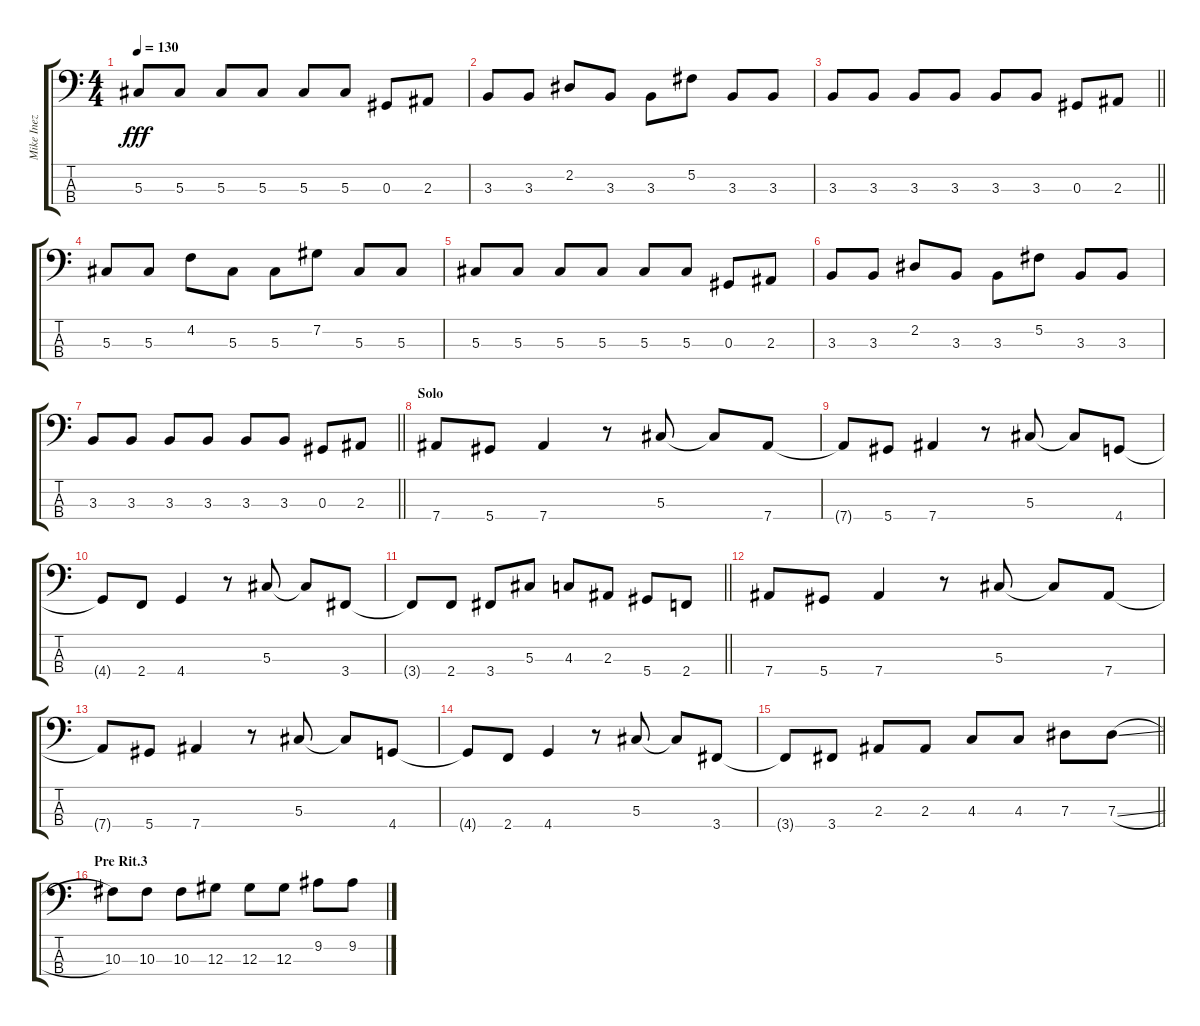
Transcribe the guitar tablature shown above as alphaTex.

\track ("Mike Inez" "Mike Inez") {instrument electricbassfinger}
\staff {score tabs}
\tuning (Gb2 Db2 Ab1 Eb1) {hide}
\ts (4 4)
\tempo 130
\clef f4
\ks c
5.3.8{dy fff} 5.3.8 5.3.8 5.3.8 5.3.8 5.3.8 0.3.8 2.3.8 |
3.3.8 3.3.8 2.2.8 3.3.8 3.3.8 5.2.8 3.3.8 3.3.8 |
\barLineRight lightlight
3.3.8 3.3.8 3.3.8 3.3.8 3.3.8 3.3.8 0.3.8 2.3.8 |
\section ("" "")
5.3.8 5.3.8 4.2.8 5.3.8 5.3.8 7.2.8 5.3.8 5.3.8 |
5.3.8 5.3.8 5.3.8 5.3.8 5.3.8 5.3.8 0.3.8 2.3.8 |
3.3.8 3.3.8 2.2.8 3.3.8 3.3.8 5.2.8 3.3.8 3.3.8 |
\barLineRight lightlight
3.3.8 3.3.8 3.3.8 3.3.8 3.3.8 3.3.8 0.3.8 2.3.8 |
\section ("" "Solo")
7.4.8 5.4.8 7.4.4 r.8 5.3.8 5.3{t}.8 7.4.8 |
7.4{t}.8 5.4.8 7.4.4 r.8 5.3.8 5.3{t}.8 4.4.8 |
4.4{t}.8 2.4.8 4.4.4 r.8 5.3.8 5.3{t}.8 3.4.8 |
\barLineRight lightlight
3.4{t}.8 2.4.8 3.4.8 5.3.8 4.3.8 2.3.8 5.4.8 2.4.8 |
\section ("" "")
7.4.8 5.4.8 7.4.4 r.8 5.3.8 5.3{t}.8 7.4.8 |
7.4{t}.8 5.4.8 7.4.4 r.8 5.3.8 5.3{t}.8 4.4.8 |
4.4{t}.8 2.4.8 4.4.4 r.8 5.3.8 5.3{t}.8 3.4.8 |
\barLineRight lightlight
3.4{t}.8 3.4.8 2.3.8 2.3.8 4.3.8 4.3.8 7.3.8 7.3{sl}.8 |
\section ("" "Pre Rit.3")
10.3.8 10.3.8 10.3.8 12.3.8 12.3.8 12.3.8 9.2.8 9.2.8
